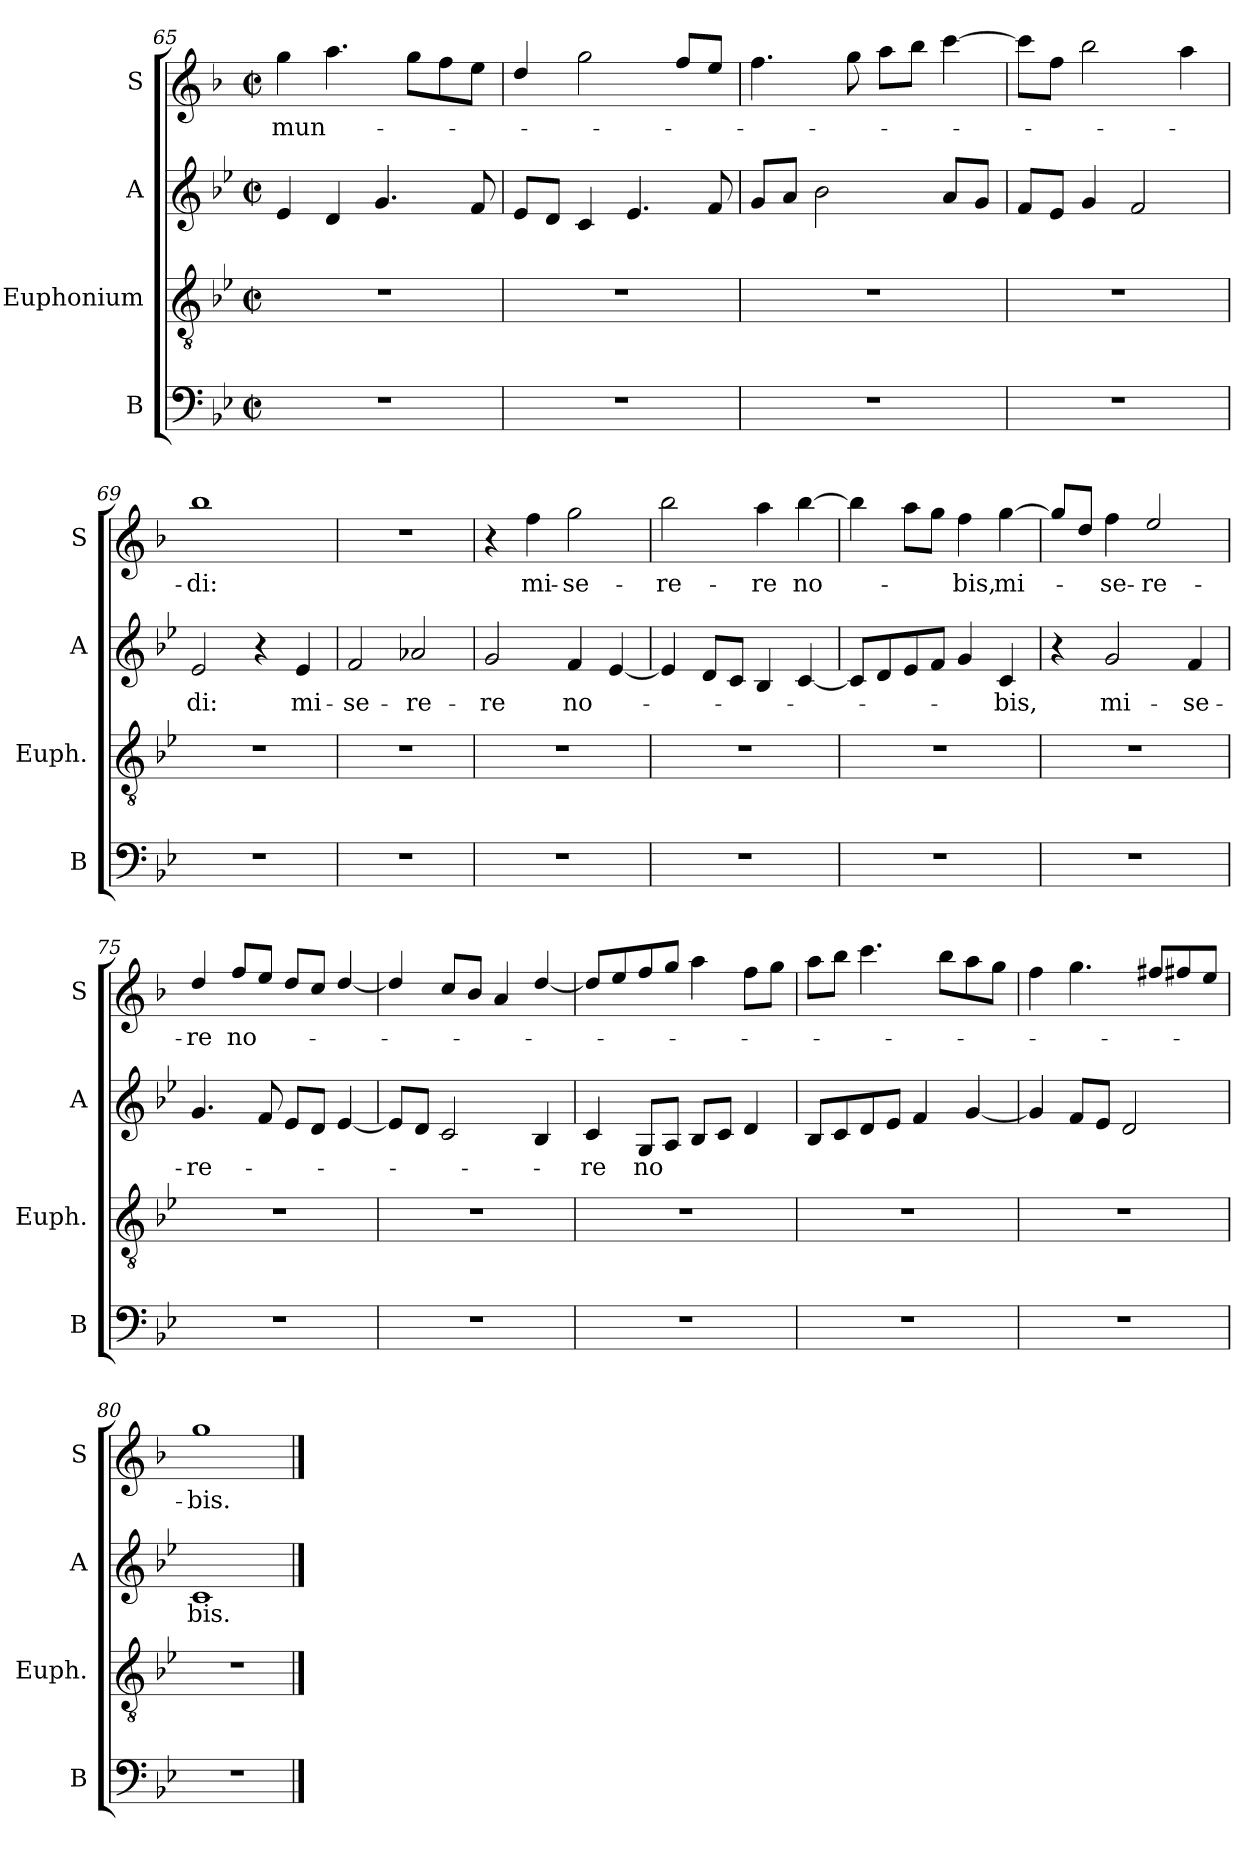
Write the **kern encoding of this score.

**kern	**kern	**kern	**text	**kern	**text
*part4	*part3	*part2	*part2	*part1	*part1
*staff4	*staff3	*staff2	*staff2	*staff1	*staff1
*I"B	*I"Euphonium	*I"A	*	*I"S	*
*I'B	*I'Euph.	*I'A	*	*I'S	*
*clefF4	*clefGv2	*clefG2	*	*clefG2	*
*	*	*	*	*ITrd4c7	*
*k[b-e-]	*k[b-e-]	*k[b-e-]	*	*k[b-e-]	*
*M2/2	*M2/2	*M2/2	*	*M2/2	*
*met(c|)	*met(c|)	*met(c|)	*	*met(c|)	*
=65	=65	=65	=65	=65	=65
!	!	!	!	!	!LO:LY:b
1r	1r	4e-/	.	4cc\	mun-
.	.	4d/	.	4.dd\	.
.	.	4.g/	.	.	.
.	.	.	.	8cc\L	.
.	.	.	.	8b-\	.
.	.	8f/	.	8a\J	.
!!LO:PB:g=z
=66	=66	=66	=66	=66	=66
1r	1r	8e-/L	.	4g/	.
.	.	8d/J	.	.	.
.	.	4c/	.	2cc\	.
.	.	4.e-/	.	.	.
.	.	.	.	8b-/L	.
.	.	8f/	.	8a/J	.
=67	=67	=67	=67	=67	=67
1r	1r	8g/L	.	4.b-\	.
.	.	8a/J	.	.	.
.	.	2b-\	.	.	.
.	.	.	.	8cc\	.
.	.	.	.	8dd\L	.
.	.	.	.	8ee-\J	.
.	.	8a/L	.	[4ff\	.
.	.	8g/J	.	.	.
=68	=68	=68	=68	=68	=68
1r	1r	8f/L	.	8ff\L]	.
.	.	8e-/J	.	8b-\J	.
.	.	4g/	.	2ee-\	.
.	.	2f/	.	.	.
.	.	.	.	4dd\	.
=69	=69	=69	=69	=69	=69
!	!	!	!LO:LY:b	!	!LO:LY:b
1r	1r	2e-/	-di:	1ee-	-di:
.	.	4r	.	.	.
!	!	!	!LO:LY:b	!	!
.	.	4e-/	mi-	.	.
=70	=70	=70	=70	=70	=70
!	!	!	!LO:LY:b	!	!
1r	1r	2f/	-se-	1r	.
!	!	!	!LO:LY:b	!	!
.	.	2a-X/	-re-	.	.
=71	=71	=71	=71	=71	=71
!	!	!	!LO:LY:b	!	!
1r	1r	2g/	-re	4r	.
!	!	!	!	!	!LO:LY:b
.	.	.	.	4b-\	mi-
!	!	!	!LO:LY:b	!	!LO:LY:b
.	.	4f/	no-	2cc\	-se-
.	.	[4e-/	.	.	.
=72	=72	=72	=72	=72	=72
!	!	!	!	!	!LO:LY:b
1r	1r	4e-/]	.	2ee-\	-re-
.	.	8d/L	.	.	.
.	.	8c/J	.	.	.
!	!	!	!	!	!LO:LY:b
.	.	4B-/	.	4dd\	-re
!	!	!	!	!	!LO:LY:b
.	.	[4c/	.	[4ee-\	no-
!!LO:LB:g=z
=73	=73	=73	=73	=73	=73
1r	1r	8c/L]	.	4ee-\]	.
.	.	8d/	.	.	.
.	.	8e-/	.	8dd\L	.
.	.	8f/J	.	8cc\J	.
!	!	!	!	!	!LO:LY:b
.	.	4g/	.	4b-\	-bis,
!	!	!	!LO:LY:b	!	!LO:LY:b
.	.	4c/	-bis,	[4cc\	mi-
=74	=74	=74	=74	=74	=74
1r	1r	4r	.	8cc/L]	.
.	.	.	.	8g/J	.
!	!	!	!LO:LY:b	!	!LO:LY:b
.	.	2g/	mi-	4b-\	-se-
!	!	!	!	!	!LO:LY:b
.	.	.	.	2a/	-re-
!	!	!	!LO:LY:b	!	!
.	.	4f/	-se-	.	.
=75	=75	=75	=75	=75	=75
!	!	!	!LO:LY:b	!	!LO:LY:b
1r	1r	4.g/	-re-	4g/	-re
!	!	!	!	!	!LO:LY:b
.	.	.	.	8b-/L	no-
.	.	8f/	.	8a/J	.
.	.	8e-/L	.	8g/L	.
.	.	8d/J	.	8f/J	.
.	.	[4e-/	.	[4g/	.
=76	=76	=76	=76	=76	=76
1r	1r	8e-/L]	.	4g/]	.
.	.	8d/J	.	.	.
.	.	2c/	.	8f/L	.
.	.	.	.	8e-/J	.
.	.	.	.	4d/	.
.	.	4B-/	.	[4g/	.
=77	=77	=77	=77	=77	=77
!	!	!	!LO:LY:b	!	!
1r	1r	4c/	-re	8g/L]	.
.	.	.	.	8a/	.
!	!	!	!LO:LY:b	!	!
.	.	8G/L	no	8b-/	.
.	.	8A/J	.	8cc/J	.
.	.	8B-/L	.	4dd\	.
.	.	8c/J	.	.	.
.	.	4d/	.	8b-\L	.
.	.	.	.	8cc\J	.
!!LO:LB:g=z
=78	=78	=78	=78	=78	=78
1r	1r	8B-/L	.	8dd\L	.
.	.	8c/	.	8ee-\J	.
.	.	8d/	.	4.ff\	.
.	.	8e-/J	.	.	.
.	.	4f/	.	.	.
.	.	.	.	8ee-\L	.
.	.	[4g/	.	8dd\	.
.	.	.	.	8cc\J	.
=79	=79	=79	=79	=79	=79
1r	1r	4g/]	.	4b-\	.
.	.	8f/L	.	4.cc\	.
.	.	8e-/J	.	.	.
.	.	2d/	.	.	.
.	.	.	.	8bn/L	.
.	.	.	.	8bn/	.
.	.	.	.	8a/J	.
=80	=80	=80	=80	=80	=80
!	!	!	!LO:LY:b	!	!LO:LY:b
1r	1r	1c	bis.	1cc	-bis.
==	==	==	==	==	==
*-	*-	*-	*-	*-	*-
